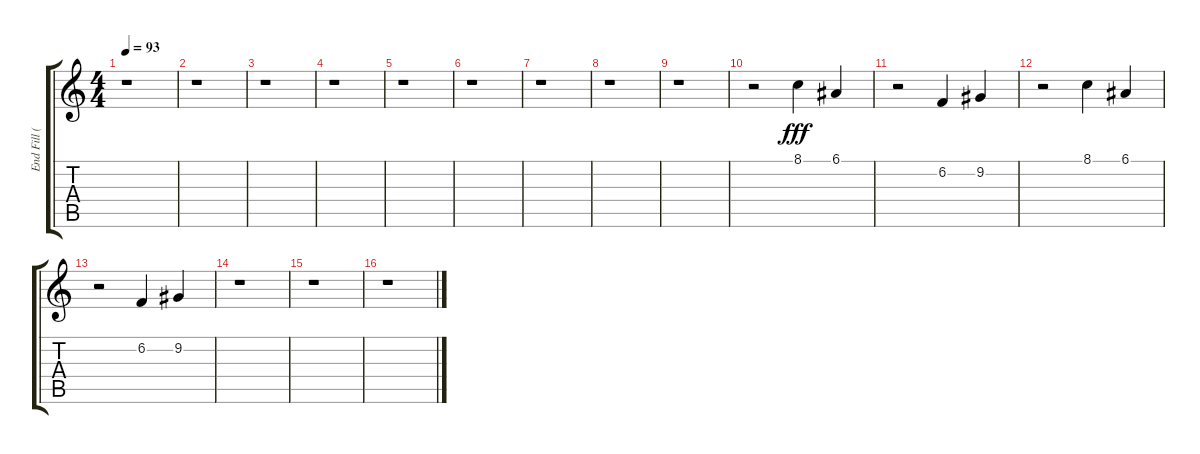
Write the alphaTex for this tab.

\track ("End Fill (Can't Make Wah)" "End Fill (") {instrument lead4chiff}
\staff {score tabs}
\tuning (E4 B3 G3 D3 A2 E2) {hide}
\ts (4 4)
\tempo 93
\clef g2
\ks c
r.1{dy fff} |
r.1 |
r.1 |
r.1 |
r.1 |
r.1 |
r.1 |
r.1 |
r.1 |
r.2 8.1.4 6.1.4 |
r.2 6.2.4 9.2.4 |
r.2 8.1.4 6.1.4 |
r.2 6.2.4 9.2.4 |
r.1 |
r.1 |
r.1
